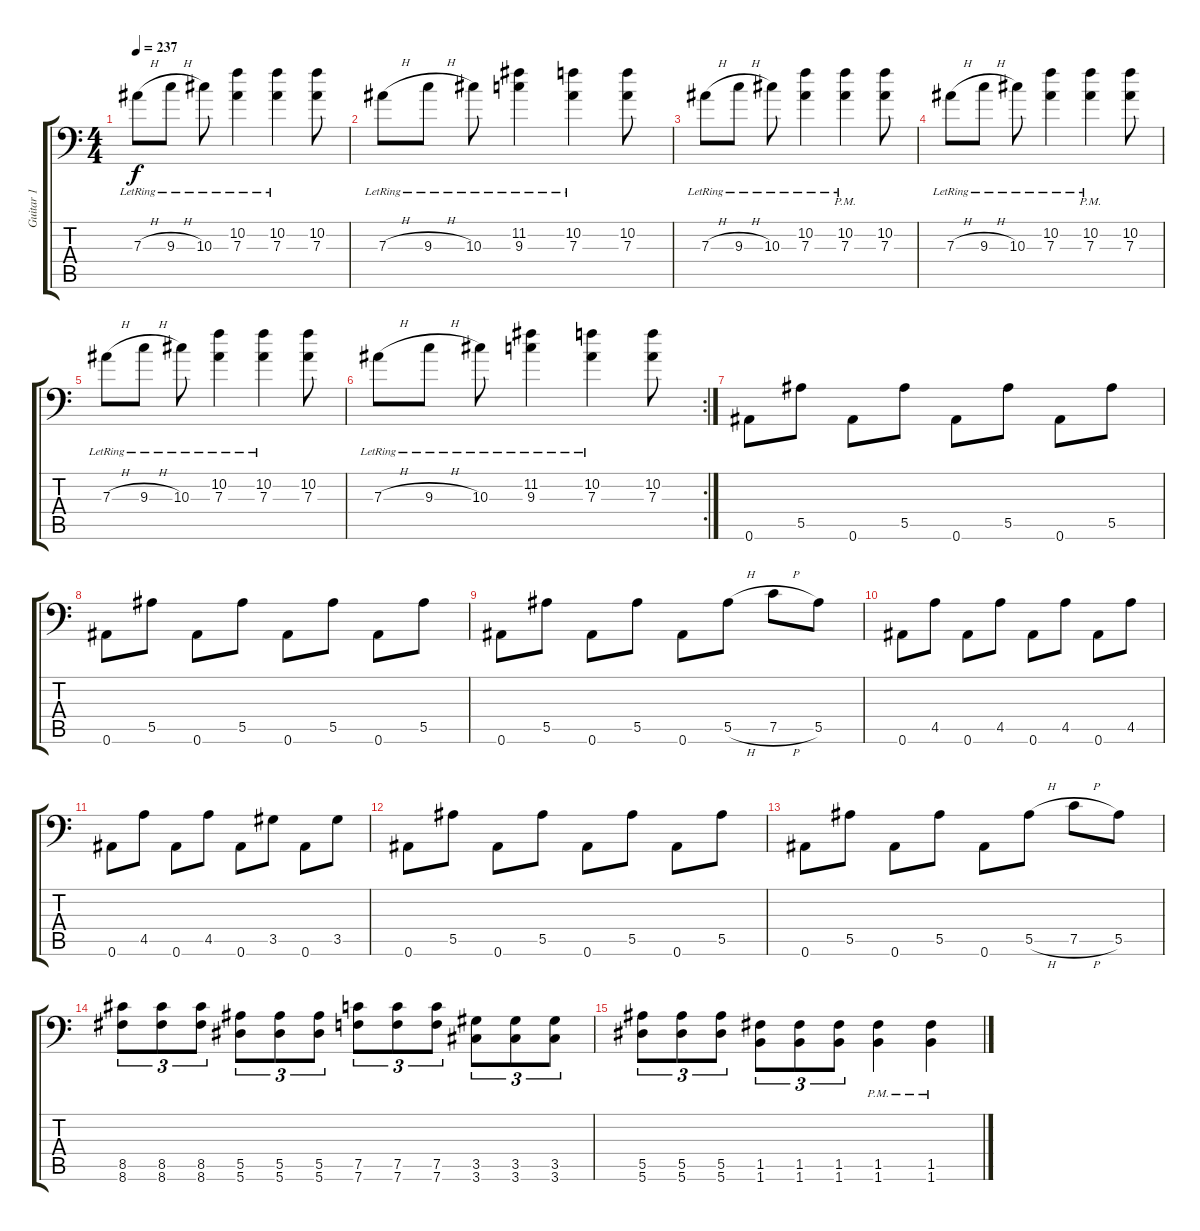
\track ("Guitar 1" "Guitar 1") {instrument distortionguitar}
\staff {score tabs}
\tuning (C4 G3 Eb3 Bb2 F2 Bb1) {hide}
\ts (4 4)
\tempo 237
\clef f4
\ks c
7.3{h lr}.8{dy f volume 10} 9.3{h lr}.8 10.3{lr}.8 (10.2{lr} 7.3).4 (10.2{lr} 7.3).4 (10.2 7.3).8 |
7.3{h lr}.8{volume 10} 9.3{h lr}.8 10.3{lr}.8 (11.2{lr} 9.3).4 (10.2{lr} 7.3).4 (10.2 7.3).8 |
7.3{h lr}.8{volume 10} 9.3{h lr}.8 10.3{lr}.8 (10.2{lr} 7.3).4 (10.2{pm lr} 7.3).4 (10.2 7.3).8 |
7.3{h lr}.8{volume 10} 9.3{h lr}.8 10.3{lr}.8 (10.2{lr} 7.3).4 (10.2{pm lr} 7.3).4 (10.2 7.3).8 |
7.3{h lr}.8{volume 10} 9.3{h lr}.8 10.3{lr}.8 (10.2{lr} 7.3).4 (10.2{lr} 7.3).4 (10.2 7.3).8 |
\rc 2
7.3{h lr}.8{volume 10} 9.3{h lr}.8 10.3{lr}.8 (11.2{lr} 9.3).4 (10.2{lr} 7.3).4 (10.2 7.3).8 |
0.6.8 5.5.8 0.6.8 5.5.8 0.6.8 5.5.8 0.6.8 5.5.8 |
0.6.8 5.5.8 0.6.8 5.5.8 0.6.8 5.5.8 0.6.8 5.5.8 |
0.6.8 5.5.8 0.6.8 5.5.8 0.6.8 5.5{h}.8 7.5{h}.8 5.5.8 |
0.6.8 4.5.8 0.6.8 4.5.8 0.6.8 4.5.8 0.6.8 4.5.8 |
0.6.8 4.5.8 0.6.8 4.5.8 0.6.8 3.5.8 0.6.8 3.5.8 |
0.6.8 5.5.8 0.6.8 5.5.8 0.6.8 5.5.8 0.6.8 5.5.8 |
0.6.8 5.5.8 0.6.8 5.5.8 0.6.8 5.5{h}.8 7.5{h}.8 5.5.8 |
(8.5 8.6).8{tu (3 2)} (8.5 8.6).8{tu (3 2)} (8.5 8.6).8{tu (3 2)} (5.5 5.6).8{tu (3 2)} (5.5 5.6).8{tu (3 2)} (5.5 5.6).8{tu (3 2)} (7.5 7.6).8{tu (3 2)} (7.5 7.6).8{tu (3 2)} (7.5 7.6).8{tu (3 2)} (3.5 3.6).8{tu (3 2)} (3.5 3.6).8{tu (3 2)} (3.5 3.6).8{tu (3 2)} |
(5.5 5.6).8{tu (3 2)} (5.5 5.6).8{tu (3 2)} (5.5 5.6).8{tu (3 2)} (1.5 1.6).8{tu (3 2)} (1.5 1.6).8{tu (3 2)} (1.5 1.6).8{tu (3 2)} (1.5{pm} 1.6).4 (1.5{pm} 1.6).4
